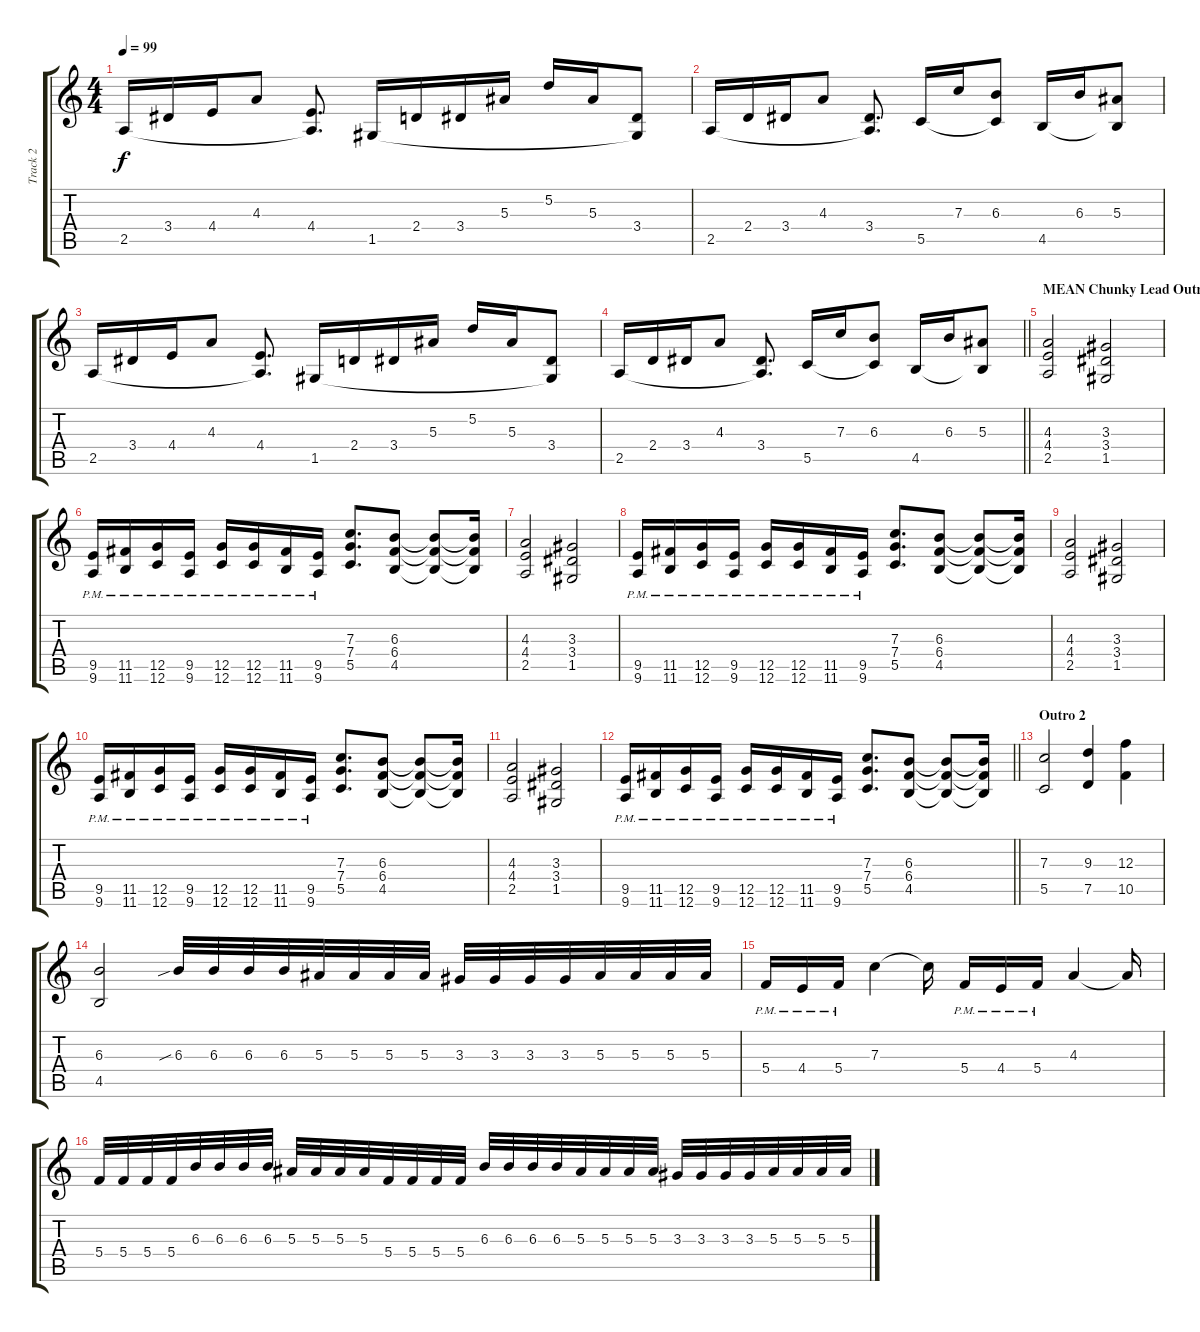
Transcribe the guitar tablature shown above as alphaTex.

\track ("Track 2" "Track 2") {instrument distortionguitar}
\staff {score tabs}
\tuning (D4 A3 F3 C3 G2 C2) {hide}
\ts (4 4)
\tempo 99
\clef g2
\ks c
2.5.16{dy f instrument electricguitarclean} 3.4.16 4.4.16 4.3.8 (4.4 2.5{t}).8{d} 1.5.16 2.4.16 3.4.16 5.3.16 5.2.16 5.3.16 (3.4 1.5{t}).8 |
2.5.16 2.4.16 3.4.16 4.3.8 (3.4 2.5{t}).8{d} 5.5.16 7.3.16 (6.3 5.5{t}).8 4.5.16 6.3.16 (5.3 4.5{t}).8 |
2.5.16{instrument electricguitarclean} 3.4.16 4.4.16 4.3.8 (4.4 2.5{t}).8{d} 1.5.16 2.4.16 3.4.16 5.3.16 5.2.16 5.3.16 (3.4 1.5{t}).8 |
\barLineRight lightlight
2.5.16 2.4.16 3.4.16 4.3.8 (3.4 2.5{t}).8{d} 5.5.16 7.3.16 (6.3 5.5{t}).8 4.5.16 6.3.16 (5.3 4.5{t}).8 |
\section ("" "MEAN Chunky Lead Outro")
(4.3 4.4 2.5).2 (3.3 3.4 1.5).2 |
(9.5{pm} 9.6{pm}).16 (11.5{pm} 11.6{pm}).16 (12.5{pm} 12.6{pm}).16 (9.5{pm} 9.6{pm}).16 (12.5{pm} 12.6{pm}).16 (12.5{pm} 12.6{pm}).16 (11.5{pm} 11.6{pm}).16 (9.5{pm} 9.6{pm}).16 (7.3 7.4 5.5).8{d} (6.3 6.4 4.5).8 (6.3{t} 6.4{t} 4.5{t}).8 (6.3{t} 6.4{t} 4.5{t}).16 |
(4.3 4.4 2.5).2 (3.3 3.4 1.5).2 |
(9.5{pm} 9.6{pm}).16 (11.5{pm} 11.6{pm}).16 (12.5{pm} 12.6{pm}).16 (9.5{pm} 9.6{pm}).16 (12.5{pm} 12.6{pm}).16 (12.5{pm} 12.6{pm}).16 (11.5{pm} 11.6{pm}).16 (9.5{pm} 9.6{pm}).16 (7.3 7.4 5.5).8{d} (6.3 6.4 4.5).8 (6.3{t} 6.4{t} 4.5{t}).8 (6.3{t} 6.4{t} 4.5{t}).16 |
(4.3 4.4 2.5).2 (3.3 3.4 1.5).2 |
(9.5{pm} 9.6{pm}).16 (11.5{pm} 11.6{pm}).16 (12.5{pm} 12.6{pm}).16 (9.5{pm} 9.6{pm}).16 (12.5{pm} 12.6{pm}).16 (12.5{pm} 12.6{pm}).16 (11.5{pm} 11.6{pm}).16 (9.5{pm} 9.6{pm}).16 (7.3 7.4 5.5).8{d} (6.3 6.4 4.5).8 (6.3{t} 6.4{t} 4.5{t}).8 (6.3{t} 6.4{t} 4.5{t}).16 |
(4.3 4.4 2.5).2 (3.3 3.4 1.5).2 |
\barLineRight lightlight
(9.5{pm} 9.6{pm}).16 (11.5{pm} 11.6{pm}).16 (12.5{pm} 12.6{pm}).16 (9.5{pm} 9.6{pm}).16 (12.5{pm} 12.6{pm}).16 (12.5{pm} 12.6{pm}).16 (11.5{pm} 11.6{pm}).16 (9.5{pm} 9.6{pm}).16 (7.3 7.4 5.5).8{d} (6.3 6.4 4.5).8 (6.3{t} 6.4{t} 4.5{t}).8 (6.3{t} 6.4{t} 4.5{t}).16 |
\section ("" "Outro 2")
(7.3 5.5).2{instrument distortionguitar} (9.3 7.5).4 (12.3 10.5).4 |
(6.3 4.5).2 6.3{sib}.32 6.3.32 6.3.32 6.3.32 5.3.32 5.3.32 5.3.32 5.3.32 3.3.32 3.3.32 3.3.32 3.3.32 5.3.32 5.3.32 5.3.32 5.3.32 |
5.4{pm}.16 4.4{pm}.16 5.4{pm}.16 7.3.4 7.3{t}.16 5.4{pm}.16 4.4{pm}.16 5.4{pm}.16 4.3.4 4.3{t}.16 |
5.4.32 5.4.32 5.4.32 5.4.32 6.3.32 6.3.32 6.3.32 6.3.32 5.3.32 5.3.32 5.3.32 5.3.32 5.4.32 5.4.32 5.4.32 5.4.32 6.3.32 6.3.32 6.3.32 6.3.32 5.3.32 5.3.32 5.3.32 5.3.32 3.3.32 3.3.32 3.3.32 3.3.32 5.3.32 5.3.32 5.3.32 5.3.32
